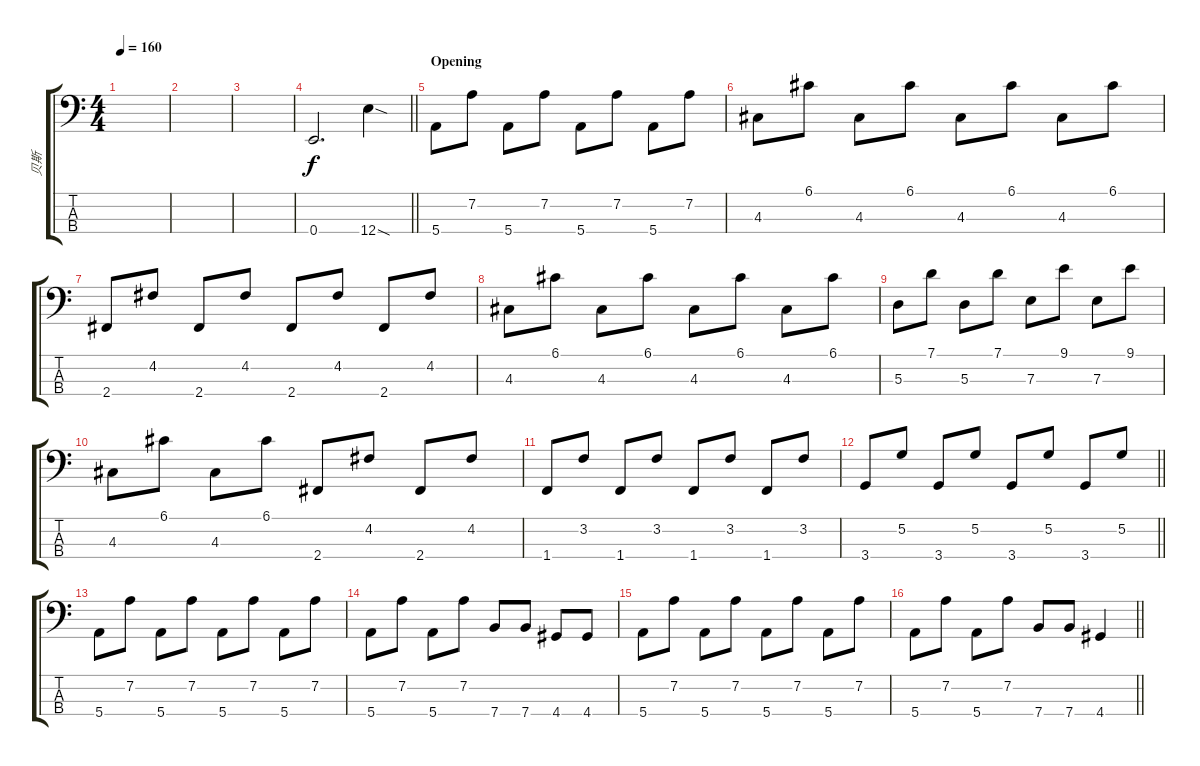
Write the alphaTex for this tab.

\track ("贝斯" "贝斯") {instrument electricbassfinger}
\staff {score tabs}
\tuning (G2 D2 A1 E1) {hide}
\ts (4 4)
\tempo 160
\clef f4
\ks c
|
|
|
\barLineRight lightlight
0.4.2{d} 12.4{sod}.4 |
\section ("" "Opening")
5.4.8 7.2.8 5.4.8 7.2.8 5.4.8 7.2.8 5.4.8 7.2.8 |
4.3.8 6.1.8 4.3.8 6.1.8 4.3.8 6.1.8 4.3.8 6.1.8 |
2.4.8 4.2.8 2.4.8 4.2.8 2.4.8 4.2.8 2.4.8 4.2.8 |
4.3.8 6.1.8 4.3.8 6.1.8 4.3.8 6.1.8 4.3.8 6.1.8 |
5.3.8 7.1.8 5.3.8 7.1.8 7.3.8 9.1.8 7.3.8 9.1.8 |
4.3.8 6.1.8 4.3.8 6.1.8 2.4.8 4.2.8 2.4.8 4.2.8 |
1.4.8 3.2.8 1.4.8 3.2.8 1.4.8 3.2.8 1.4.8 3.2.8 |
\barLineRight lightlight
3.4.8 5.2.8 3.4.8 5.2.8 3.4.8 5.2.8 3.4.8 5.2.8 |
5.4.8 7.2.8 5.4.8 7.2.8 5.4.8 7.2.8 5.4.8 7.2.8 |
5.4.8 7.2.8 5.4.8 7.2.8 7.4.8 7.4.8 4.4.8 4.4.8 |
5.4.8 7.2.8 5.4.8 7.2.8 5.4.8 7.2.8 5.4.8 7.2.8 |
\barLineRight lightlight
5.4.8 7.2.8 5.4.8 7.2.8 7.4.8 7.4.8 4.4.4
